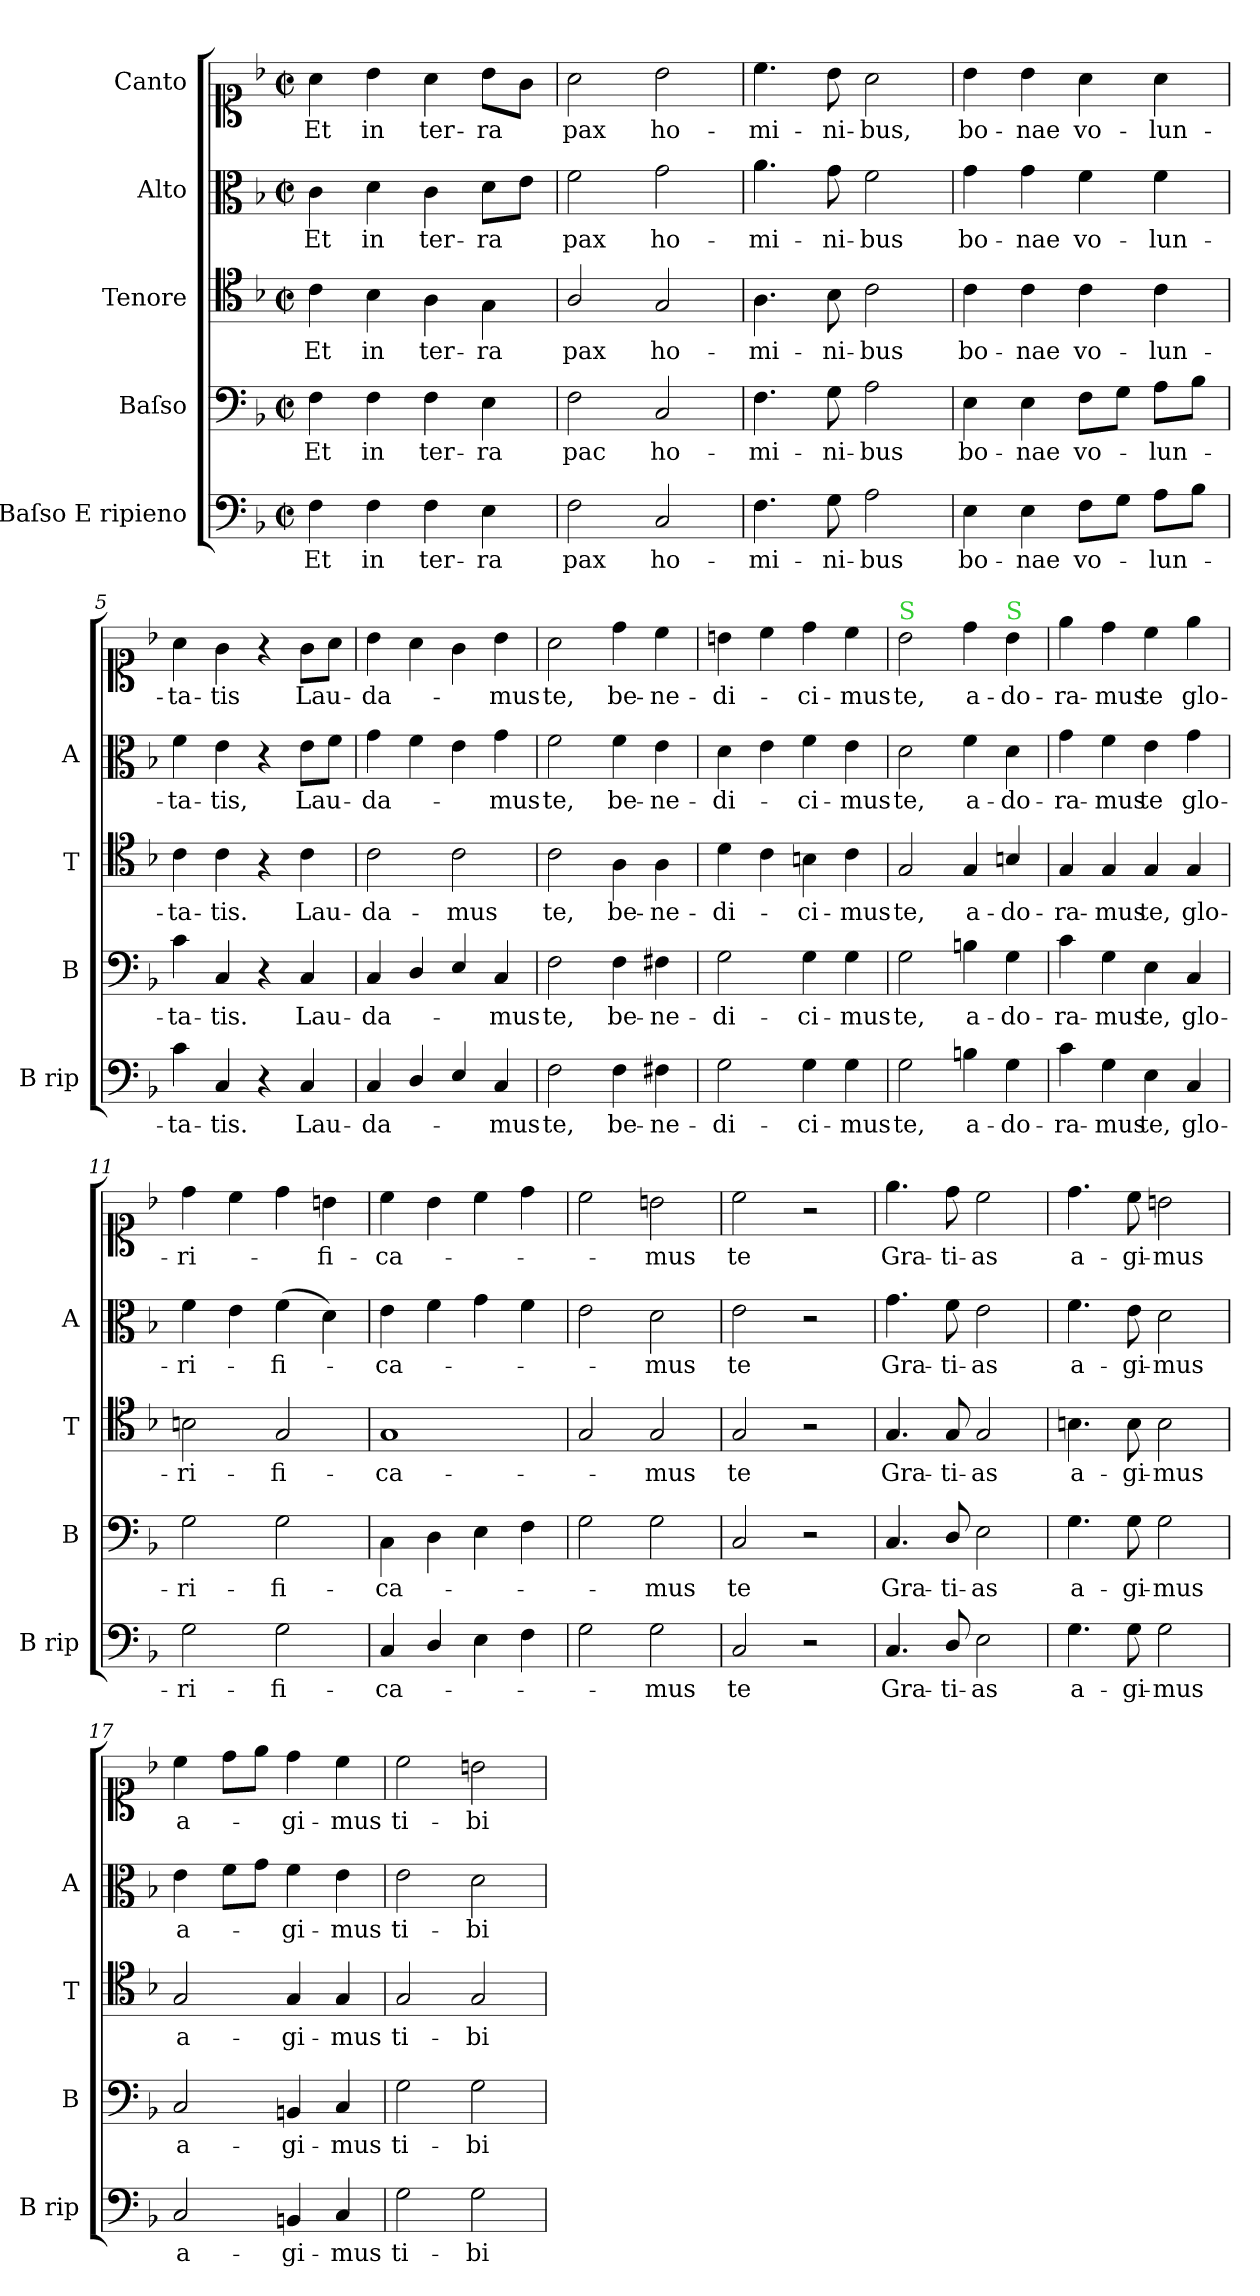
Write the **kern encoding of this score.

**kern	**text	**kern	**text	**kern	**text	**kern	**text	**kern	**text
*part5	*part5	*part4	*part4	*part3	*part3	*part2	*part2	*part1	*part1
*staff5	*staff5	*staff4	*staff4	*staff3	*staff3	*staff2	*staff2	*staff1	*staff1
*I"Baſso E ripieno	*	*I"Baſso	*	*I"Tenore	*	*I"Alto	*	*I"Canto	*
*I'B rip	*	*I'B	*	*I'T	*	*I'A	*	*	*
*clefF4	*	*clefF4	*	*clefC4	*	*clefC3	*	*clefC1	*
*k[b-]	*	*k[b-]	*	*k[b-]	*	*k[b-]	*	*k[b-]	*
*F:	*	*F:	*	*F:	*	*F:	*	*F:	*
*M2/2	*	*M2/2	*	*M2/2	*	*M2/2	*	*M2/2	*
*met(c|)	*	*met(c|)	*	*met(c|)	*	*met(c|)	*	*met(c|)	*
=1	=1	=1	=1	=1	=1	=1	=1	=1	=1
4F\	Et	4F\	Et	4c\	Et	4c\	Et	4a\	Et
4F\	in	4F\	in	4B-\	in	4d\	in	4b-\	in
4F\	ter-	4F\	ter-	4A\	ter-	4c\	ter-	4a\	ter-
4E\	-ra	4E\	-ra	4G\	-ra	8d\L	-ra	8b-\L	-ra
.	.	.	.	.	.	8e\J	.	8g\J	.
=2	=2	=2	=2	=2	=2	=2	=2	=2	=2
2F\	pax	2F\	pac	2A/	pax	2f\	pax	2a\	pax
2C/	ho-	2C/	ho-	2G/	ho-	2g\	ho-	2b-\	ho-
=3	=3	=3	=3	=3	=3	=3	=3	=3	=3
4.F\	-mi-	4.F\	-mi-	4.A\	-mi-	4.a\	-mi-	4.cc\	-mi-
8G\	-ni-	8G\	-ni-	8B-\	-ni-	8g\	-ni-	8b-\	-ni-
2A\	-bus	2A\	-bus	2c\	-bus	2f\	-bus	2a\	-bus,
=4	=4	=4	=4	=4	=4	=4	=4	=4	=4
4E\	bo-	4E\	bo-	4c\	bo-	4g\	bo-	4b-\	bo-
4E\	-nae	4E\	-nae	4c\	-nae	4g\	-nae	4b-\	-nae
8F\L	vo-	8F\L	vo-	4c\	vo-	4f\	vo-	4a\	vo-
8G\J	.	8G\J	.	.	.	.	.	.	.
8A\L	-lun-	8A\L	-lun-	4c\	-lun-	4f\	-lun-	4a\	-lun-
8B-\J	.	8B-\J	.	.	.	.	.	.	.
=5	=5	=5	=5	=5	=5	=5	=5	=5	=5
4c\	-ta-	4c\	-ta-	4c\	-ta-	4f\	-ta-	4a\	-ta-
4C/	-tis.	4C/	-tis.	4c\	-tis.	4e\	-tis,	4g\	-tis
4r	.	4r	.	4r	.	4r	.	4r	.
4C/	Lau-	4C/	Lau-	4c\	Lau-	8e\L	Lau-	8g\L	Lau-
.	.	.	.	.	.	8f\J	.	8a\J	.
=6	=6	=6	=6	=6	=6	=6	=6	=6	=6
4C/	-da-	4C/	-da-	2c\	-da-	4g\	-da-	4b-\	-da-
4D/	.	4D/	.	.	.	4f\	.	4a\	.
4E/	.	4E/	.	2c\	-mus	4e\	.	4g\	.
4C/	-mus	4C/	-mus	.	.	4g\	-mus	4b-\	-mus
=7	=7	=7	=7	=7	=7	=7	=7	=7	=7
2F\	te,	2F\	te,	2c\	te,	2f\	te,	2a\	te,
4F\	be-	4F\	be-	4A\	be-	4f\	be-	4dd\	be-
4F#X\	-ne-	4F#X\	-ne-	4A\	-ne-	4e\	-ne-	4cc\	-ne-
=8	=8	=8	=8	=8	=8	=8	=8	=8	=8
2G\	-di-	2G\	-di-	4d\	-di-	4d\	-di-	4bn\	-di-
.	.	.	.	4c\	.	4e\	.	4cc\	.
4G\	-ci-	4G\	-ci-	4Bn\	-ci-	4f\	-ci-	4dd\	-ci-
4G\	-mus	4G\	-mus	4c\	-mus	4e\	-mus	4cc\	-mus
=9	=9	=9	=9	=9	=9	=9	=9	=9	=9
!	!	!	!	!	!	!	!	!LO:TX:a:color=limegreen:t=S	!
2G\	te,	2G\	te,	2G/	te,	2d\	te,	2b-\	te,
4Bn\	a-	4Bn\	a-	4G/	a-	4f\	a-	4dd\	a-
!	!	!	!	!	!	!	!	!LO:TX:a:color=limegreen:t=S	!
4G\	-do-	4G\	-do-	4Bn/	-do-	4d\	-do-	4b-\	-do-
=10	=10	=10	=10	=10	=10	=10	=10	=10	=10
4c\	-ra-	4c\	-ra-	4G/	-ra-	4g\	-ra-	4ee\	-ra-
4G\	-mus	4G\	-mus	4G/	-mus	4f\	-mus	4dd\	-mus
4E\	te,	4E\	te,	4G/	te,	4e\	te	4cc\	te
4C/	glo-	4C/	glo-	4G/	glo-	4g\	glo-	4ee\	glo-
=11	=11	=11	=11	=11	=11	=11	=11	=11	=11
2G\	-ri-	2G\	-ri-	2Bn\	-ri-	4f\	-ri-	4dd\	-ri-
.	.	.	.	.	.	4e\	.	4cc\	.
2G\	-fi-	2G\	-fi-	2G/	-fi-	(4f\	-fi-	4dd\	.
.	.	.	.	.	.	4d\)	.	4bn\	-fi-
=12	=12	=12	=12	=12	=12	=12	=12	=12	=12
4C/	-ca-	4C\	-ca-	1G	-ca-	4e\	-ca-	4cc\	-ca-
4D/	.	4D\	.	.	.	4f\	.	4b-\	.
4E\	.	4E\	.	.	.	4g\	.	4cc\	.
4F\	.	4F\	.	.	.	4f\	.	4dd\	.
=13	=13	=13	=13	=13	=13	=13	=13	=13	=13
2G\	.	2G\	.	2G/	.	2e\	.	2cc\	.
2G\	-mus	2G\	-mus	2G/	-mus	2d\	-mus	2bn\	-mus
=14	=14	=14	=14	=14	=14	=14	=14	=14	=14
2C/	te	2C/	te	2G/	te	2e\	te	2cc\	te
2r	.	2r	.	2r	.	2r	.	2r	.
=15	=15	=15	=15	=15	=15	=15	=15	=15	=15
4.C/	Gra-	4.C/	Gra-	4.G/	Gra-	4.g\	Gra-	4.ee\	Gra-
8D/	-ti-	8D/	-ti-	8G/	-ti-	8f\	-ti-	8dd\	-ti-
2E\	-as	2E\	-as	2G/	-as	2e\	-as	2cc\	-as
=16	=16	=16	=16	=16	=16	=16	=16	=16	=16
4.G\	a-	4.G\	a-	4.Bn\	a-	4.f\	a-	4.dd\	a-
8G\	-gi-	8G\	-gi-	8B\	-gi-	8e\	-gi-	8cc\	-gi-
2G\	-mus	2G\	-mus	2B\	-mus	2d\	-mus	2bn\	-mus
=17	=17	=17	=17	=17	=17	=17	=17	=17	=17
2C/	a-	2C/	a-	2G/	a-	4e\	a-	4cc\	a-
.	.	.	.	.	.	8f\L	.	8dd\L	.
.	.	.	.	.	.	8g\J	.	8ee\J	.
4BBn/	-gi-	4BBn/	-gi-	4G/	-gi-	4f\	-gi-	4dd\	-gi-
4C/	-mus	4C/	-mus	4G/	-mus	4e\	-mus	4cc\	-mus
=18	=18	=18	=18	=18	=18	=18	=18	=18	=18
2G\	ti-	2G\	ti-	2G/	ti-	2e\	ti-	2cc\	ti-
2G\	-bi	2G\	-bi	2G/	-bi	2d\	-bi	2bn\	-bi
=	=	=	=	=	=	=	=	=	=
*-	*-	*-	*-	*-	*-	*-	*-	*-	*-
